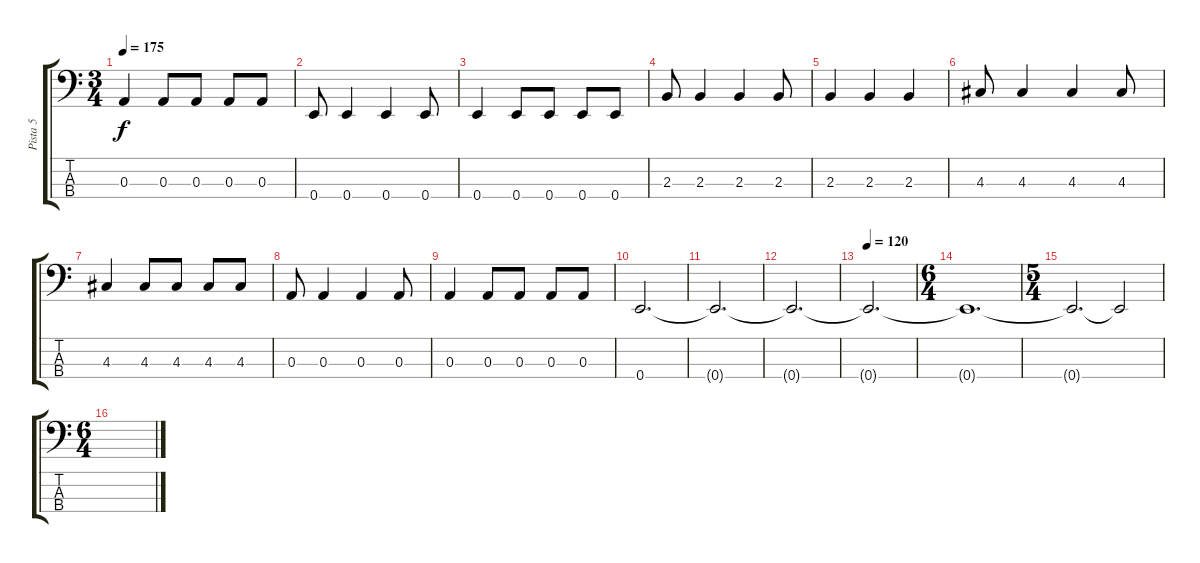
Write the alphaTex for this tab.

\track ("Pista 5" "Pista 5") {instrument electricbassfinger}
\staff {score tabs}
\tuning (G2 D2 A1 E1) {hide}
\ts (3 4)
\tempo 175
\clef f4
\ks c
0.3.4{dy f} 0.3.8 0.3.8 0.3.8 0.3.8 |
0.4.8 0.4.4 0.4.4 0.4.8 |
0.4.4 0.4.8 0.4.8 0.4.8 0.4.8 |
2.3.8 2.3.4 2.3.4 2.3.8 |
2.3.4 2.3.4 2.3.4 |
4.3.8 4.3.4 4.3.4 4.3.8 |
4.3.4 4.3.8 4.3.8 4.3.8 4.3.8 |
0.3.8 0.3.4 0.3.4 0.3.8 |
0.3.4 0.3.8 0.3.8 0.3.8 0.3.8 |
0.4.2{d volume 8} |
0.4{t}.2{d} |
0.4{t}.2{d} |
\tempo 120
0.4{t}.2{d} |
\ts (6 4)
0.4{t}.1{d volume 0} |
\ts (5 4)
0.4{t}.2{d} 0.4{t}.2 |
\ts (6 4)
